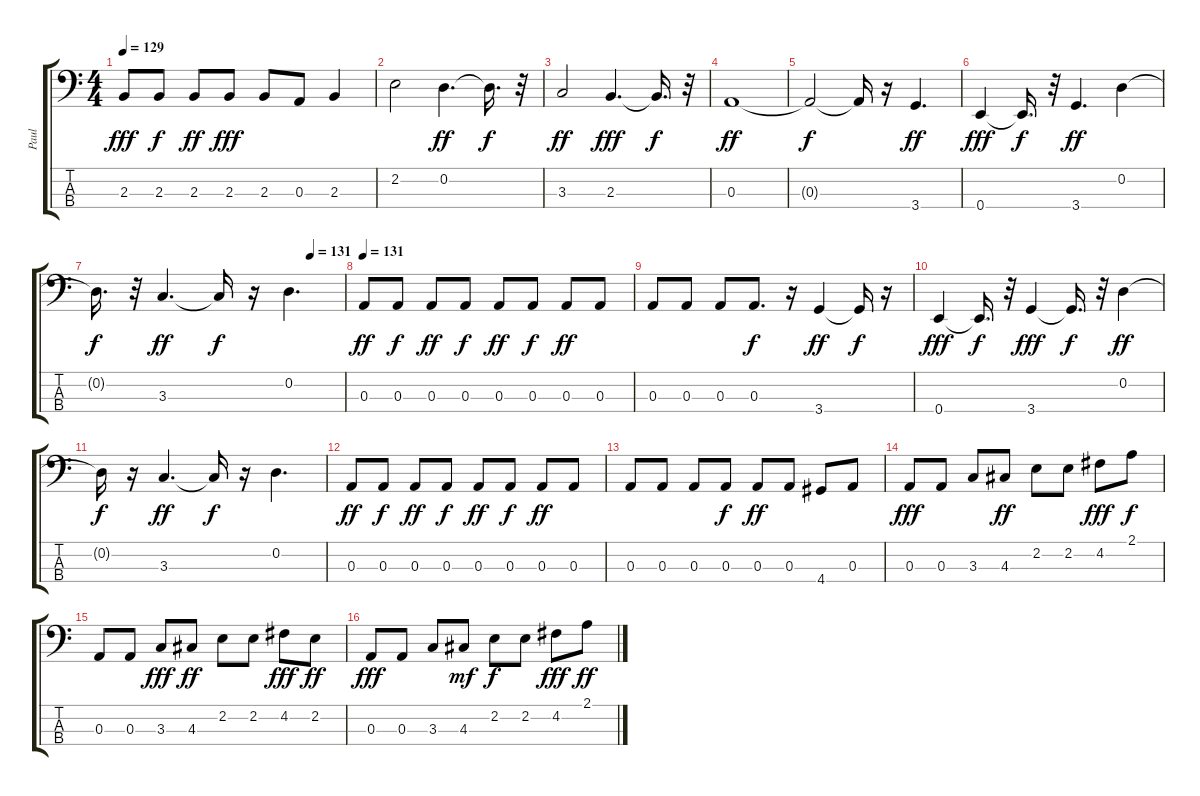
\track ("Paul" "Paul") {instrument acousticbass}
\staff {score tabs}
\tuning (G2 D2 A1 E1) {hide}
\ts (4 4)
\tempo 129
\clef f4
\ks c
2.3.8{dy fff} 2.3.8{dy f} 2.3.8{dy ff} 2.3.8{dy fff} 2.3.8 0.3.8 2.3.4 |
2.2.2 0.2.4{d dy ff} 0.2{t}.16{d dy f} r.32 |
3.3.2{dy ff} 2.3.4{d dy fff} 2.3{t}.16{d dy f} r.32 |
0.3.1{dy ff} |
0.3{t}.2{dy f} 0.3{t}.16 r.16 3.4.4{d dy ff} |
0.4.4{dy fff} 0.4{t}.16{d dy f} r.32 3.4.4{d dy ff} 0.2.4 |
\tempo (131 0.8645833333333334)
0.2{t}.16{d dy f} r.32 3.3.4{d dy ff} 3.3{t}.16{dy f} r.16 0.2.4{d} |
\tempo 131
0.3.8{dy ff} 0.3.8{dy f} 0.3.8{dy ff} 0.3.8{dy f} 0.3.8{dy ff} 0.3.8{dy f} 0.3.8{dy ff} 0.3.8 |
0.3.8 0.3.8 0.3.8 0.3.8{d dy f} r.16 3.4.4{dy ff} 3.4{t}.16{dy f} r.16 |
0.4.4{dy fff} 0.4{t}.16{d dy f} r.32 3.4.4{dy fff} 3.4{t}.16{d dy f} r.32 0.2.4{dy ff} |
0.2{t}.16{dy f} r.16 3.3.4{d dy ff} 3.3{t}.16{dy f} r.16 0.2.4{d} |
0.3.8{dy ff} 0.3.8{dy f} 0.3.8{dy ff} 0.3.8{dy f} 0.3.8{dy ff} 0.3.8{dy f} 0.3.8{dy ff} 0.3.8 |
0.3.8 0.3.8 0.3.8 0.3.8{dy f} 0.3.8{dy ff} 0.3.8 4.4.8 0.3.8 |
0.3.8{dy fff} 0.3.8 3.3.8 4.3.8{dy ff} 2.2.8 2.2.8 4.2.8{dy fff} 2.1.8{dy f} |
0.3.8 0.3.8 3.3.8{dy fff} 4.3.8{dy ff} 2.2.8 2.2.8 4.2.8{dy fff} 2.2.8{dy ff} |
0.3.8{dy fff} 0.3.8 3.3.8 4.3.8{dy mf} 2.2.8{dy f} 2.2.8 4.2.8{dy fff} 2.1.8{dy ff}
